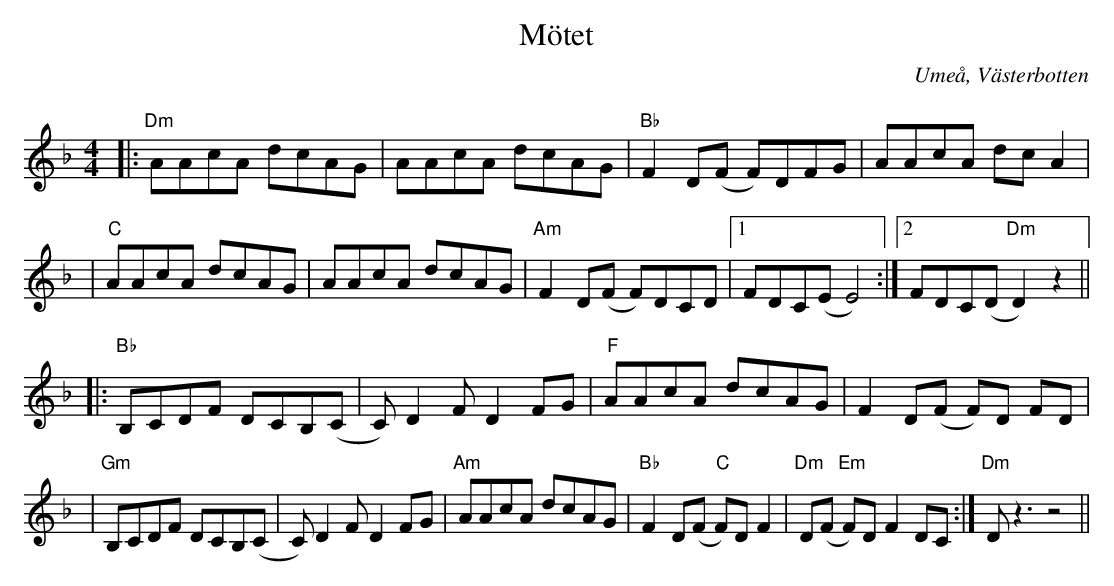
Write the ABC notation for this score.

X:1
T:Mötet
Q:150
O:Umeå, Västerbotten
M:4/4
L:1/8
K:Dm
|: "Dm" AAcA dcAG | AAcA dcAG | "Bb" F2D(F F)DFG | AAcA dcA2 |
|"C" AAcA dcAG | AAcA dcAG |"Am" F2D(F F)DCD |1 FDC(E E4) :|2 FDC(D "Dm"D2)z2 ||
|:"Bb"B,CDF DCB,(C | C)D2F D2FG |"F" AAcA dcAG | F2 D(F F)D FD |
|"Gm" B,CDF DCB,(C | C)D2F D2FG |"Am" AAcA dcAG | "Bb" F2D(F "C" F)DF2 |"Dm"D(F "Em"F)D F2 DC:|"Dm"Dz3 z4 ||
